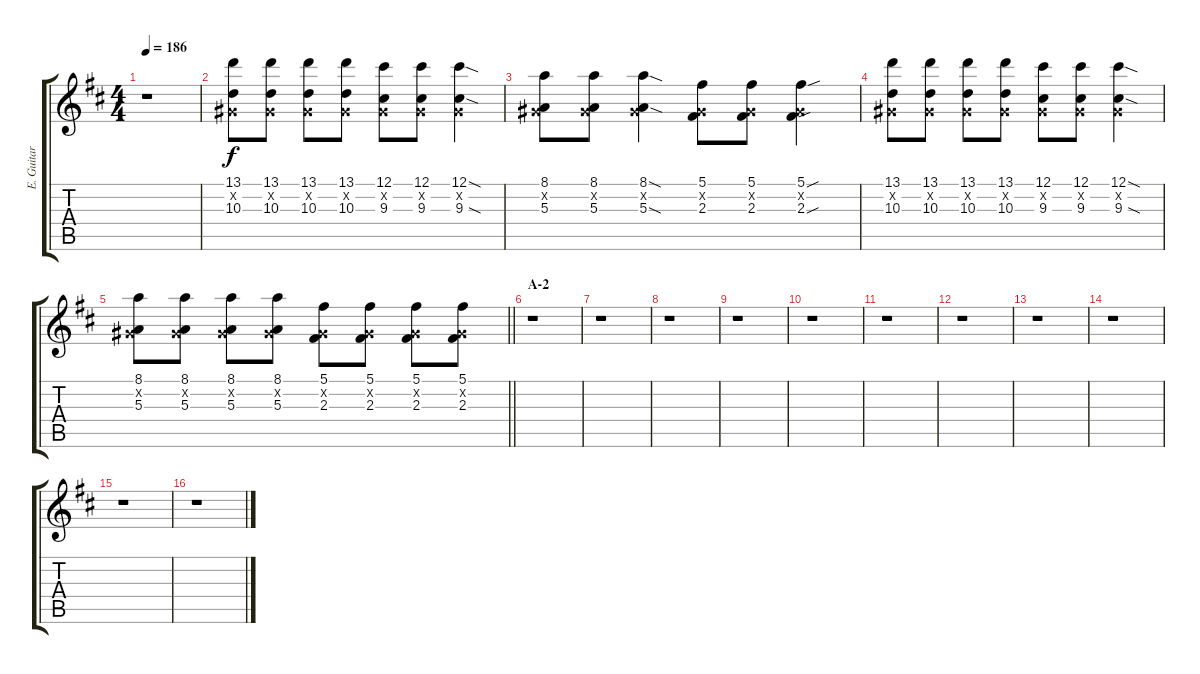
\track ("E. Guitar IV" "E. Guitar ") {instrument overdrivenguitar}
\staff {score tabs}
\tuning (Db4 Ab3 E3 B2 Gb2 B1) {hide}
\ts (4 4)
\tempo 186
\clef g2
\ks d
r.1{dy f} |
(13.1 0.2{x} 10.3).8 (13.1 0.2{x} 10.3).8 (13.1 0.2{x} 10.3).8 (13.1 0.2{x} 10.3).8 (12.1 0.2{x} 9.3).8 (12.1 0.2{x} 9.3).8 (12.1{sod} 0.2{x} 9.3{sod}).4 |
(8.1 0.2{x} 5.3).8 (8.1 0.2{x} 5.3).8 (8.1{sod} 0.2{x} 5.3{sod}).4 (5.1 0.2{x} 2.3).8 (5.1 0.2{x} 2.3).8 (5.1{sou} 0.2{x} 2.3{sou}).4 |
(13.1 0.2{x} 10.3).8 (13.1 0.2{x} 10.3).8 (13.1 0.2{x} 10.3).8 (13.1 0.2{x} 10.3).8 (12.1 0.2{x} 9.3).8 (12.1 0.2{x} 9.3).8 (12.1{sod} 0.2{x} 9.3{sod}).4 |
\barLineRight lightlight
(8.1 0.2{x} 5.3).8 (8.1 0.2{x} 5.3).8 (8.1 0.2{x} 5.3).8 (8.1 0.2{x} 5.3).8 (5.1 0.2{x} 2.3).8 (5.1 0.2{x} 2.3).8 (5.1 0.2{x} 2.3).8 (5.1 0.2{x} 2.3).8 |
\section ("" "A-2")
r.1 |
r.1 |
r.1 |
r.1 |
r.1 |
r.1 |
r.1 |
r.1 |
r.1 |
r.1 |
r.1
